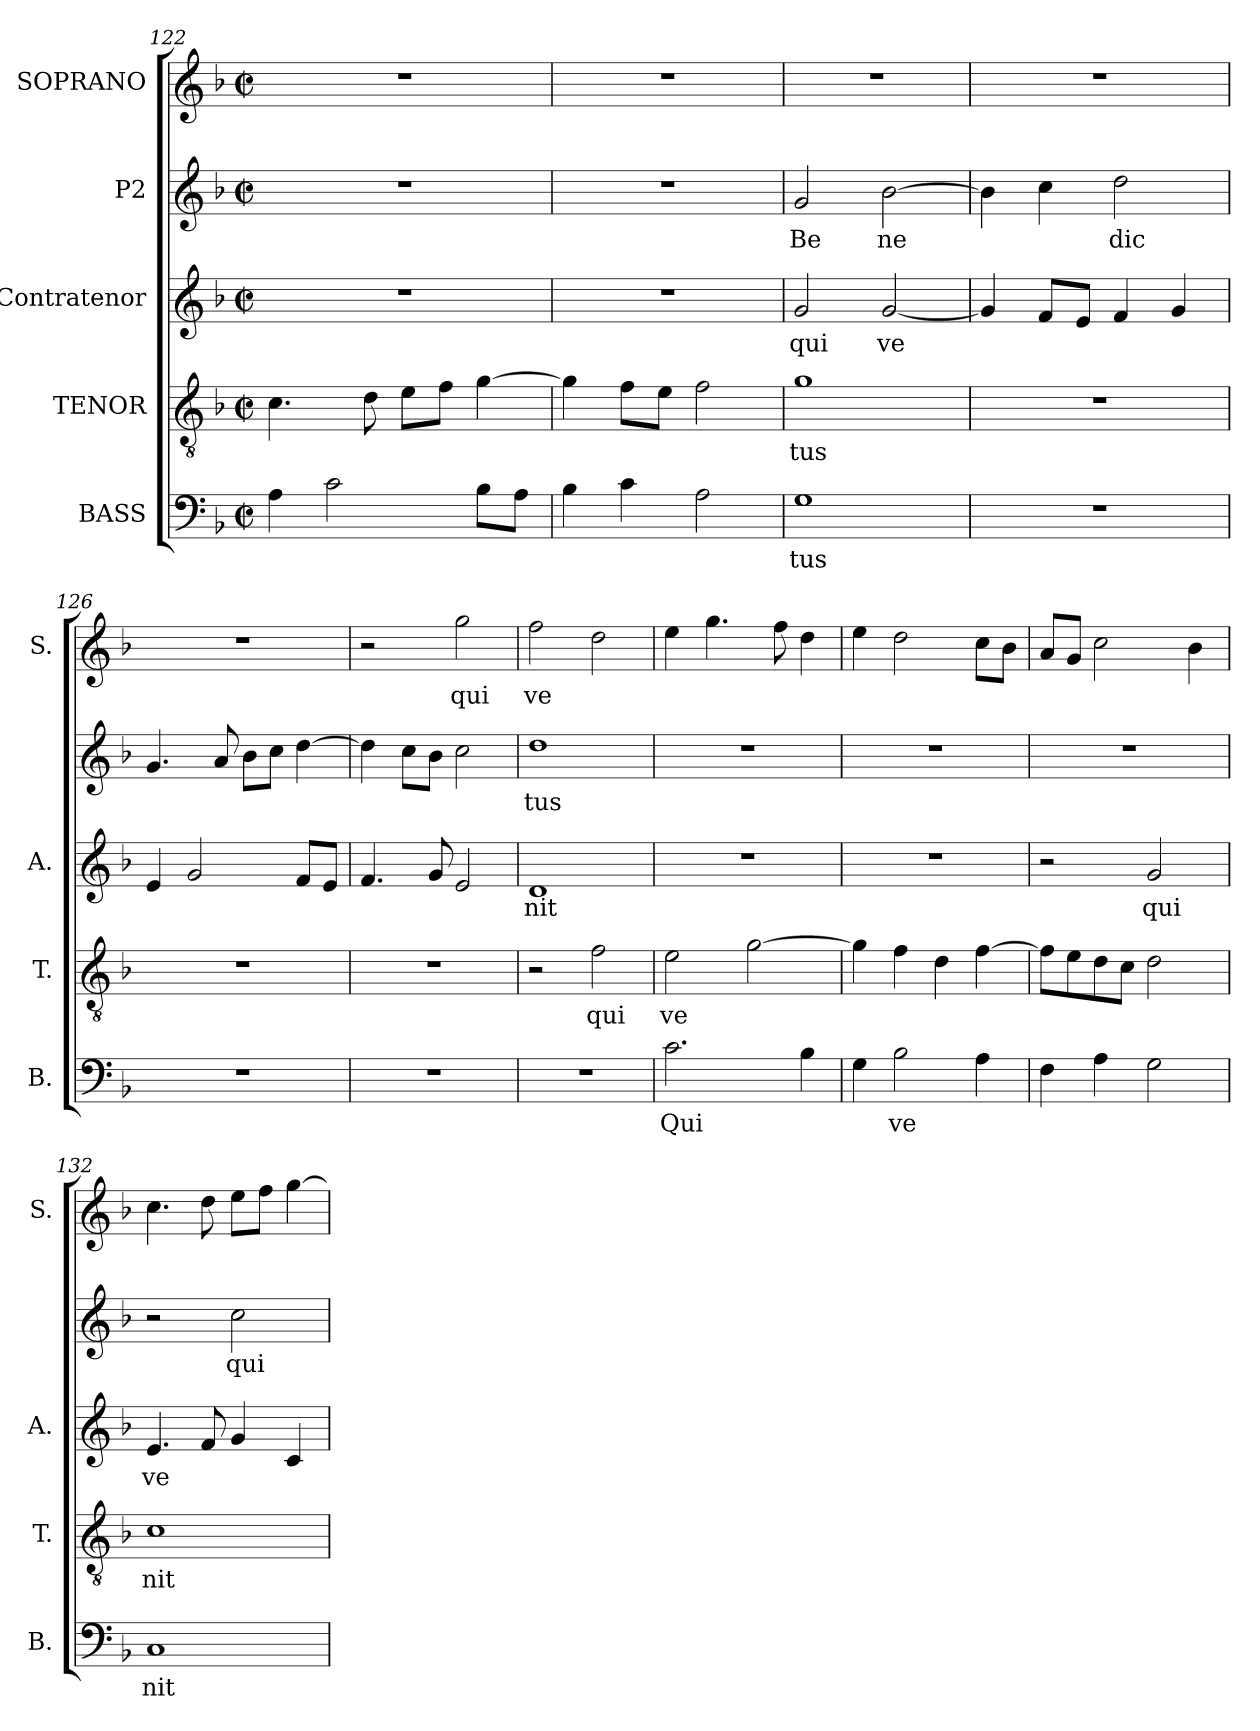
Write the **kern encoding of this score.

**kern	**text	**kern	**text	**kern	**text	**kern	**text	**kern	**text
*part5	*part5	*part4	*part4	*part3	*part3	*part2	*part2	*part1	*part1
*staff5	*staff5	*staff4	*staff4	*staff3	*staff3	*staff2	*staff2	*staff1	*staff1
*I"BASS	*	*I"TENOR	*	*I"Contratenor	*	*I"P2	*	*I"SOPRANO	*
*I'B.	*	*I'T.	*	*I'A.	*	*	*	*I'S.	*
!!LO:LB:g=z
*clefF4	*	*clefGv2	*	*clefG2	*	*clefG2	*	*clefG2	*
*	*	*ITrd7c12	*	*	*	*	*	*	*
*k[b-]	*	*k[b-]	*	*k[b-]	*	*k[b-]	*	*k[b-]	*
*F:	*	*F:	*	*F:	*	*F:	*	*F:	*
*M2/2	*	*M2/2	*	*M2/2	*	*M2/2	*	*M2/2	*
*met(c|)	*	*met(c|)	*	*met(c|)	*	*met(c|)	*	*met(c|)	*
=122	=122	=122	=122	=122	=122	=122	=122	=122	=122
4Ai\	.	4.Ci\	.	1r	.	1r	.	1r	.
2ci\	.	.	.	.	.	.	.	.	.
.	.	8Di\	.	.	.	.	.	.	.
.	.	8Ei\L	.	.	.	.	.	.	.
.	.	8Fi\J	.	.	.	.	.	.	.
8B-i\L	.	[4Gi\	.	.	.	.	.	.	.
8Ai\J	.	.	.	.	.	.	.	.	.
=123	=123	=123	=123	=123	=123	=123	=123	=123	=123
4B-i\	.	4Gi\]	.	1r	.	1r	.	1r	.
4ci\	.	8Fi\L	.	.	.	.	.	.	.
.	.	8Ei\J	.	.	.	.	.	.	.
2Ai\	.	2Fi\	.	.	.	.	.	.	.
=124	=124	=124	=124	=124	=124	=124	=124	=124	=124
!	!LO:LY:b:color=#000000	!	!	!	!	!	!	!	!
!	!	!	!LO:LY:b:color=#000000	!	!	!	!	!	!
!	!	!	!	!	!LO:LY:b:color=#000000	!	!	!	!
!	!	!	!	!	!	!	!LO:LY:b:color=#000000	!	!
1Gi	tus	1Gi	tus	2gi/	qui	2gi/	Be	1r	.
!	!	!	!	!	!LO:LY:b:color=#000000	!	!	!	!
!	!	!	!	!	!	!	!LO:LY:b:color=#000000	!	!
.	.	.	.	[2gi/	ve	[2b-i\	ne	.	.
=125	=125	=125	=125	=125	=125	=125	=125	=125	=125
1r	.	1r	.	4gi/]	.	4b-i\]	.	1r	.
.	.	.	.	8fi/L	.	4cci\	.	.	.
.	.	.	.	8ei/J	.	.	.	.	.
!	!	!	!	!	!	!	!LO:LY:b:color=#000000	!	!
.	.	.	.	4fi/	.	2ddi\	dic	.	.
.	.	.	.	4gi/	.	.	.	.	.
=126	=126	=126	=126	=126	=126	=126	=126	=126	=126
1r	.	1r	.	4ei/	.	4.gi/	.	1r	.
.	.	.	.	2gi/	.	.	.	.	.
.	.	.	.	.	.	8ai/	.	.	.
.	.	.	.	.	.	8b-i\L	.	.	.
.	.	.	.	.	.	8cci\J	.	.	.
.	.	.	.	8fi/L	.	[4ddi\	.	.	.
.	.	.	.	8ei/J	.	.	.	.	.
=127	=127	=127	=127	=127	=127	=127	=127	=127	=127
1r	.	1r	.	4.fi/	.	4ddi\]	.	2r	.
.	.	.	.	.	.	8cci\L	.	.	.
.	.	.	.	8gi/	.	8b-i\J	.	.	.
!	!	!	!	!	!	!	!	!	!LO:LY:b:color=#000000
.	.	.	.	2ei/	.	2cci\	.	2ggi\	qui
!!LO:PB:g=z
=128	=128	=128	=128	=128	=128	=128	=128	=128	=128
!	!	!	!	!	!LO:LY:b:color=#000000	!	!	!	!
!	!	!	!	!	!	!	!LO:LY:b:color=#000000	!	!
!	!	!	!	!	!	!	!	!	!LO:LY:b:color=#000000
1r	.	2r	.	1di	nit	1ddi	tus	2ffi\	ve
!	!	!	!LO:LY:b:color=#000000	!	!	!	!	!	!
.	.	2Fi\	qui	.	.	.	.	2ddi\	.
=129	=129	=129	=129	=129	=129	=129	=129	=129	=129
!	!LO:LY:b:color=#000000	!	!	!	!	!	!	!	!
!	!	!	!LO:LY:b:color=#000000	!	!	!	!	!	!
2.ci\	Qui	2Ei\	ve	1r	.	1r	.	4eei\	.
.	.	.	.	.	.	.	.	4.ggi\	.
.	.	[2Gi\	.	.	.	.	.	.	.
.	.	.	.	.	.	.	.	8ffi\	.
4B-i\	.	.	.	.	.	.	.	4ddi\	.
=130	=130	=130	=130	=130	=130	=130	=130	=130	=130
4Gi\	.	4Gi\]	.	1r	.	1r	.	4eei\	.
!	!LO:LY:b:color=#000000	!	!	!	!	!	!	!	!
2B-i\	ve	4Fi\	.	.	.	.	.	2ddi\	.
.	.	4Di\	.	.	.	.	.	.	.
4Ai\	.	[4Fi\	.	.	.	.	.	8cci\L	.
.	.	.	.	.	.	.	.	8b-i\J	.
=131	=131	=131	=131	=131	=131	=131	=131	=131	=131
4Fi\	.	8Fi\L]	.	2r	.	1r	.	8ai/L	.
.	.	8Ei\	.	.	.	.	.	8gi/J	.
4Ai\	.	8Di\	.	.	.	.	.	2cci\	.
.	.	8Ci\J	.	.	.	.	.	.	.
!	!	!	!	!	!LO:LY:b:color=#000000	!	!	!	!
2Gi\	.	2Di\	.	2gi/	qui	.	.	.	.
.	.	.	.	.	.	.	.	4b-i\	.
=132	=132	=132	=132	=132	=132	=132	=132	=132	=132
!	!LO:LY:b:color=#000000	!	!	!	!	!	!	!	!
!	!	!	!LO:LY:b:color=#000000	!	!	!	!	!	!
!	!	!	!	!	!LO:LY:b:color=#000000	!	!	!	!
1Ci	nit	1Ci	nit	4.ei/	ve	2r	.	4.cci\	.
.	.	.	.	8fi/	.	.	.	8ddi\	.
!	!	!	!	!	!	!	!LO:LY:b:color=#000000	!	!
.	.	.	.	4gi/	.	2cci\	qui	8eei\L	.
.	.	.	.	.	.	.	.	8ffi\J	.
.	.	.	.	4ci/	.	.	.	[4ggi\	.
=	=	=	=	=	=	=	=	=	=
*-	*-	*-	*-	*-	*-	*-	*-	*-	*-
